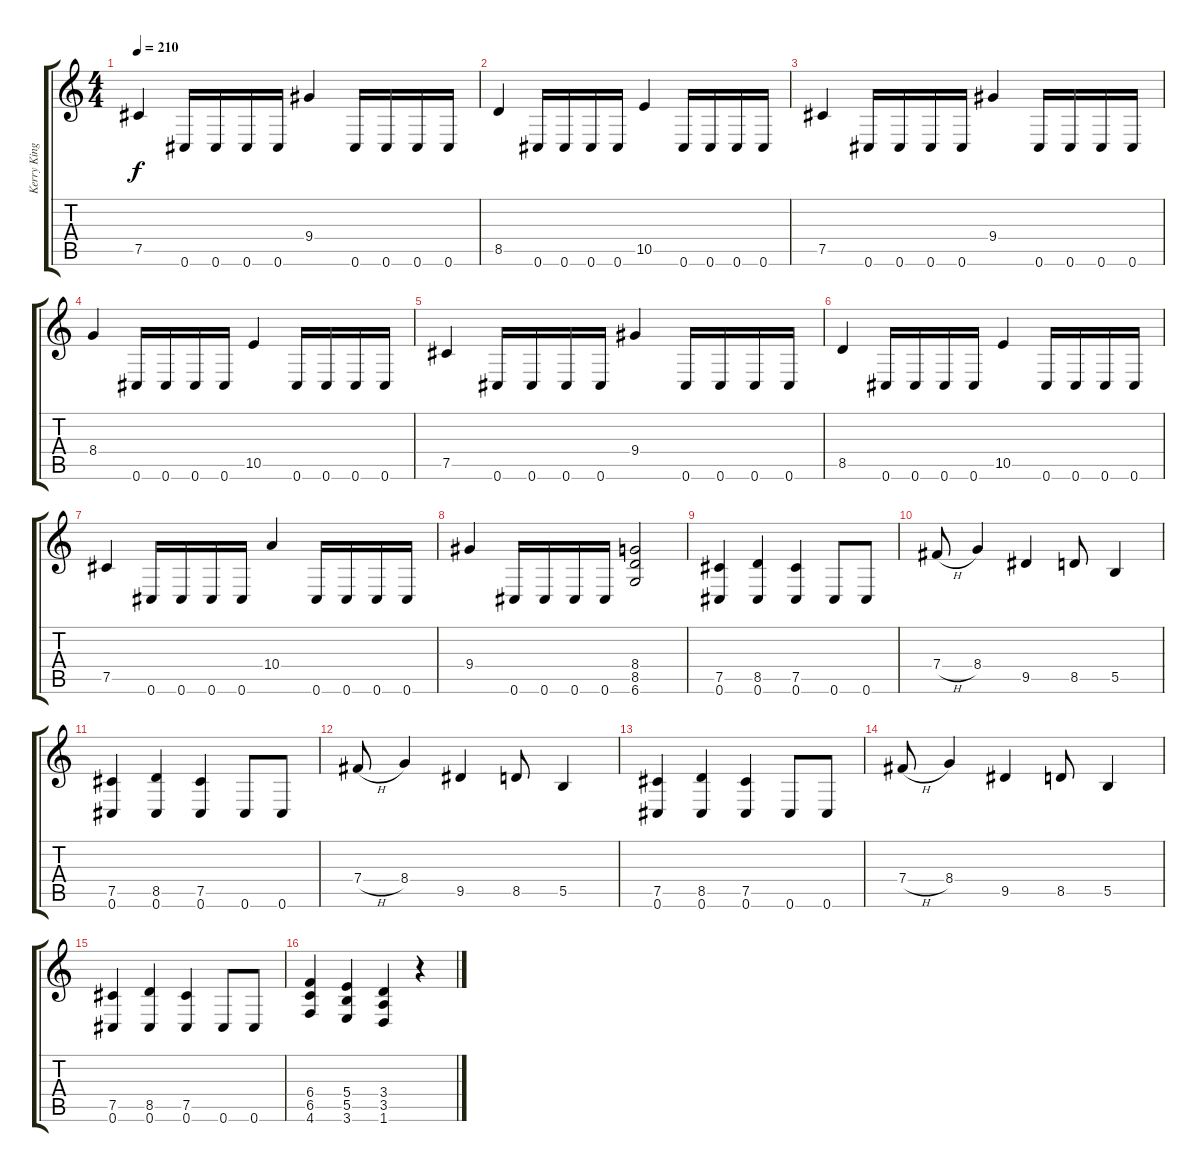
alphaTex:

\track ("Kerry King" "Kerry King") {instrument distortionguitar}
\staff {score tabs}
\tuning (Db4 Ab3 E3 B2 Gb2 Db2) {hide}
\ts (4 4)
\tempo 210
\clef g2
\ks c
7.5.4{dy f} 0.6.16 0.6.16 0.6.16 0.6.16 9.4.4 0.6.16 0.6.16 0.6.16 0.6.16 |
8.5.4 0.6.16 0.6.16 0.6.16 0.6.16 10.5.4 0.6.16 0.6.16 0.6.16 0.6.16 |
7.5.4 0.6.16 0.6.16 0.6.16 0.6.16 9.4.4 0.6.16 0.6.16 0.6.16 0.6.16 |
8.4.4 0.6.16 0.6.16 0.6.16 0.6.16 10.5.4 0.6.16 0.6.16 0.6.16 0.6.16 |
7.5.4 0.6.16 0.6.16 0.6.16 0.6.16 9.4.4 0.6.16 0.6.16 0.6.16 0.6.16 |
8.5.4 0.6.16 0.6.16 0.6.16 0.6.16 10.5.4 0.6.16 0.6.16 0.6.16 0.6.16 |
7.5.4 0.6.16 0.6.16 0.6.16 0.6.16 10.4.4 0.6.16 0.6.16 0.6.16 0.6.16 |
9.4.4 0.6.16 0.6.16 0.6.16 0.6.16 (8.4 8.5 6.6).2 |
(7.5 0.6).4 (8.5 0.6).4 (7.5 0.6).4 0.6.8 0.6.8 |
7.4{h}.8 8.4.4 9.5.4 8.5.8 5.5.4 |
(7.5 0.6).4 (8.5 0.6).4 (7.5 0.6).4 0.6.8 0.6.8 |
7.4{h}.8 8.4.4 9.5.4 8.5.8 5.5.4 |
(7.5 0.6).4 (8.5 0.6).4 (7.5 0.6).4 0.6.8 0.6.8 |
7.4{h}.8 8.4.4 9.5.4 8.5.8 5.5.4 |
(7.5 0.6).4 (8.5 0.6).4 (7.5 0.6).4 0.6.8 0.6.8 |
(6.4 6.5 4.6).4 (5.4 5.5 3.6).4 (3.4 3.5 1.6).4 r.4
